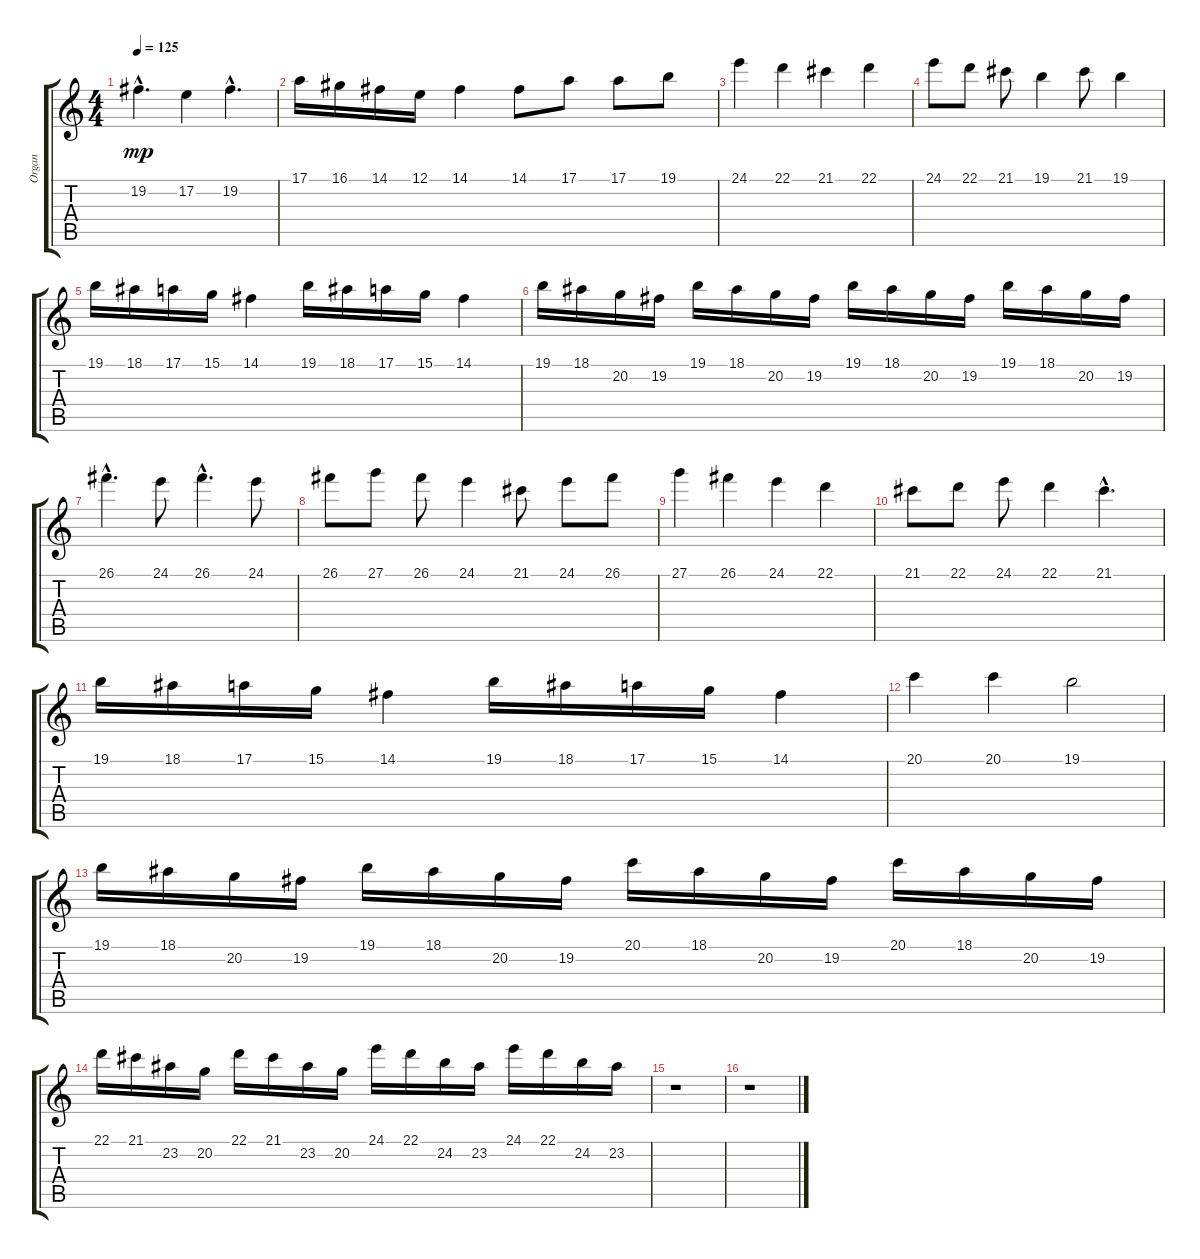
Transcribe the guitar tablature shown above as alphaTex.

\track ("Organ" "Organ") {instrument drawbarorgan}
\staff {score tabs}
\tuning (E4 B3 G3 D3 A2 E2) {hide}
\ts (4 4)
\tempo 125
\clef g2
\ks c
19.2{hac}.4{d dy mp} 17.2.4 19.2{hac}.4{d} |
17.1.16 16.1.16 14.1.16 12.1.16 14.1.4 14.1.8 17.1.8 17.1.8 19.1.8 |
24.1.4 22.1.4 21.1.4 22.1.4 |
24.1.8 22.1.8 21.1.8 19.1.4 21.1.8 19.1.4 |
19.1.16 18.1.16 17.1.16 15.1.16 14.1.4 19.1.16 18.1.16 17.1.16 15.1.16 14.1.4 |
19.1.16 18.1.16 20.2.16 19.2.16 19.1.16 18.1.16 20.2.16 19.2.16 19.1.16 18.1.16 20.2.16 19.2.16 19.1.16 18.1.16 20.2.16 19.2.16 |
26.1{hac}.4{d} 24.1.8 26.1{hac}.4{d} 24.1.8 |
26.1.8 27.1.8 26.1.8 24.1.4 21.1.8 24.1.8 26.1.8 |
27.1.4 26.1.4 24.1.4 22.1.4 |
21.1.8 22.1.8 24.1.8 22.1.4 21.1{hac}.4{d} |
19.1.16 18.1.16 17.1.16 15.1.16 14.1.4 19.1.16 18.1.16 17.1.16 15.1.16 14.1.4 |
20.1.4 20.1.4 19.1.2 |
19.1.16 18.1.16 20.2.16 19.2.16 19.1.16 18.1.16 20.2.16 19.2.16 20.1.16 18.1.16 20.2.16 19.2.16 20.1.16 18.1.16 20.2.16 19.2.16 |
22.1.16 21.1.16 23.2.16 20.2.16 22.1.16 21.1.16 23.2.16 20.2.16 24.1.16 22.1.16 24.2.16 23.2.16 24.1.16 22.1.16 24.2.16 23.2.16 |
r.1 |
r.1
